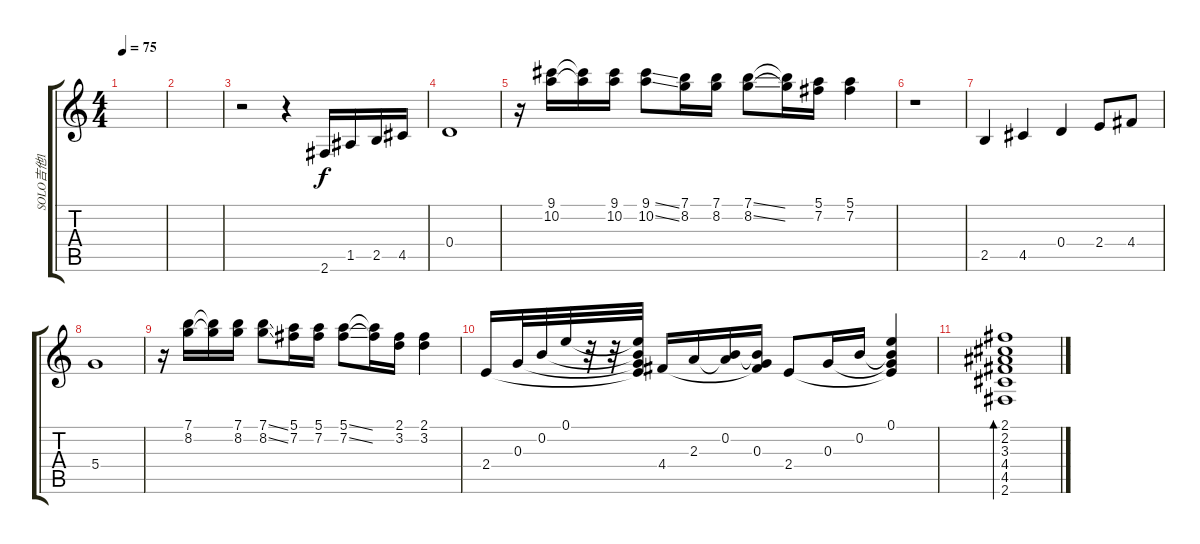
\track ("SOLO吉他1" "SOLO吉他1") {instrument acousticguitarnylon}
\staff {score tabs}
\tuning (E4 B3 G3 D3 A2 E2) {hide}
\ts (4 4)
\tempo 75
\clef g2
\ks c
|
|
r.2 r.4 2.6.16 1.5.16 2.5.16 4.5.16 |
0.4.1 |
r.16 (9.1 10.2).16 (9.1{t} 10.2{t}).16 (9.1 10.2).16 (9.1{ss} 10.2{ss}).8 (7.1 8.2).16 (7.1 8.2).16 (7.1{ss} 8.2{ss}).8 (7.1{t} 8.2{t}).16 (5.1 7.2).16 (5.1 7.2).4 |
r.1 |
2.5.4 4.5.4 0.4.4 2.4.8 4.4.8 |
5.4.1 |
r.16 (7.1 8.2).16 (7.1{t} 8.2{t}).16 (7.1 8.2).16 (7.1{ss} 8.2{ss}).8 (5.1 7.2).16 (5.1 7.2).16 (5.1{ss} 7.2{ss}).8 (5.1{t} 7.2{t}).16 (2.1 3.2).16 (2.1 3.2).4 |
2.4.16{volume 13} 0.3.32 0.2.32 0.1.32 r.32 r.32 (0.1{t} 0.2{t} 0.3{t} 2.4{t}).32 4.4.16 2.3.16 (0.2 2.3{t}).16 (0.2{t} 0.3 4.4{t}).16 2.4.8 0.3.16 0.2.16 (0.1 0.2{t} 0.3{t} 2.4{t}).4 |
(2.1 2.2 3.3 4.4 4.5 2.6).1{bd 240}
